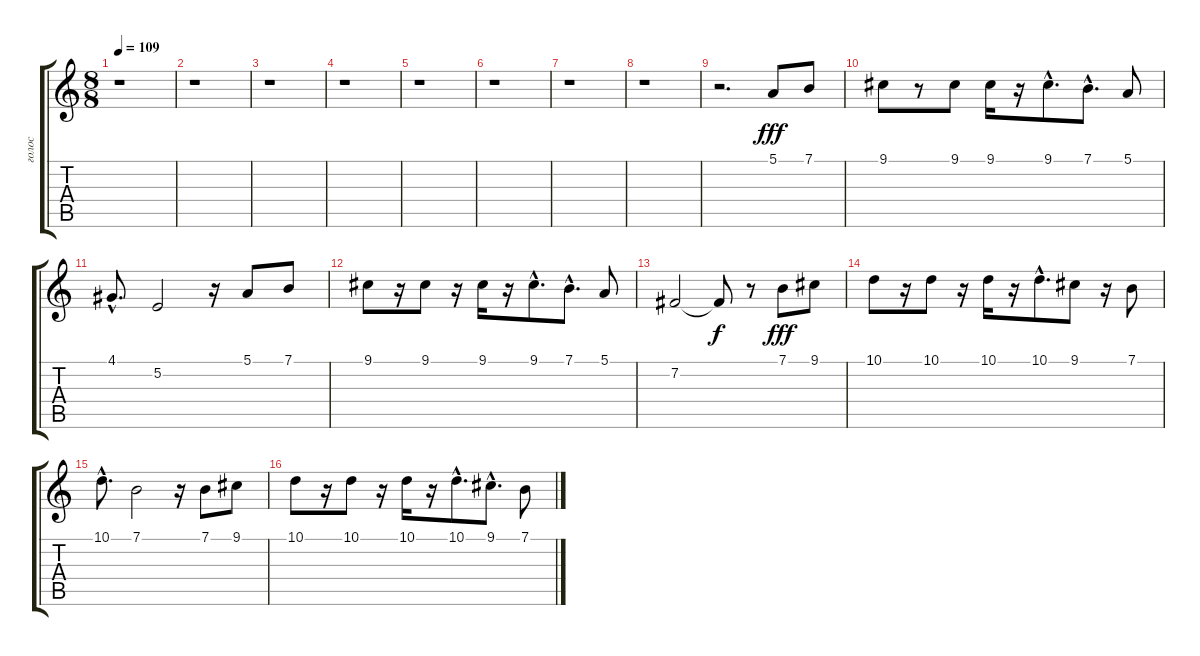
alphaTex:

\track ("голос" "голос") {instrument brightacousticpiano}
\staff {score tabs}
\tuning (E4 B3 G3 D3 A2 E2) {hide}
\ts (8 8)
\tempo 109
\clef g2
\ks c
r.1{dy fff instrument brightacousticpiano} |
r.1 |
r.1 |
r.1 |
r.1 |
r.1 |
r.1 |
r.1 |
r.2{d} 5.1.8 7.1.8 |
9.1.8 r.8 9.1.8 9.1.16 r.16 9.1{hac}.8{d} 7.1{hac}.8{d} 5.1.8 |
4.1{hac}.8{d} 5.2.2 r.16 5.1.8 7.1.8 |
9.1.8 r.16 9.1.8 r.16 9.1.16 r.16 9.1{hac}.8{d} 7.1{hac}.8{d} 5.1.8 |
7.2.2 7.2{t}.8{dy f} r.8 7.1.8{dy fff} 9.1.8 |
10.1.8 r.16 10.1.8 r.16 10.1.16 r.16 10.1{hac}.8{d} 9.1.8 r.16 7.1.8 |
10.1{hac}.8{d} 7.1.2 r.16 7.1.8 9.1.8 |
10.1.8 r.16 10.1.8 r.16 10.1.16 r.16 10.1{hac}.8{d} 9.1{hac}.8{d} 7.1.8
